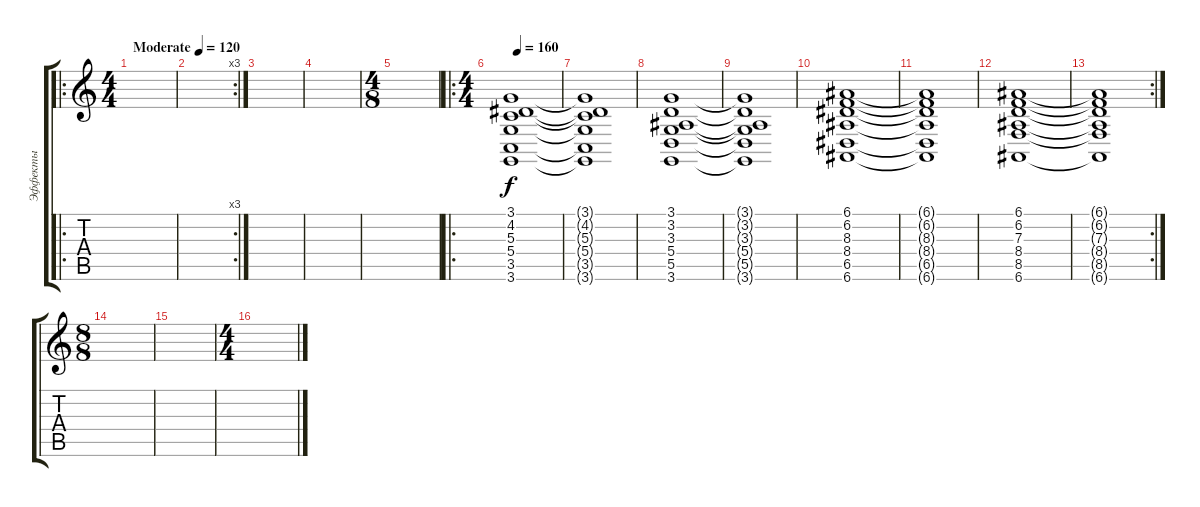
\track ("Эффекты" "Эффекты") {instrument synthstrings2}
\staff {score tabs}
\tuning (E4 B3 G3 D3 A2 E2) {hide}
\ro
\ts (4 4)
\tempo (120 "Moderate")
\tempo 160
\tempo (120 "Moderate")
\clef g2
\ks c
|
\rc 3
|
|
|
\ts (4 8)
|
\ro
\ts (4 4)
\tempo 190
\tempo 160
(3.1 4.2 5.3 5.4 3.5 3.6).1 |
(3.1{t} 4.2{t} 5.3{t} 5.4{t} 3.5{t} 3.6{t}).1 |
(3.1 3.2 3.3 5.4 5.5 3.6).1 |
(3.1{t} 3.2{t} 3.3{t} 5.4{t} 5.5{t} 3.6{t}).1 |
(6.1 6.2 8.3 8.4 6.5 6.6).1 |
(6.1{t} 6.2{t} 8.3{t} 8.4{t} 6.5{t} 6.6{t}).1 |
(6.1 6.2 7.3 8.4 8.5 6.6).1 |
\rc 2
(6.1{t} 6.2{t} 7.3{t} 8.4{t} 8.5{t} 6.6{t}).1 |
\ts (8 8)
|
|
\ts (4 4)
